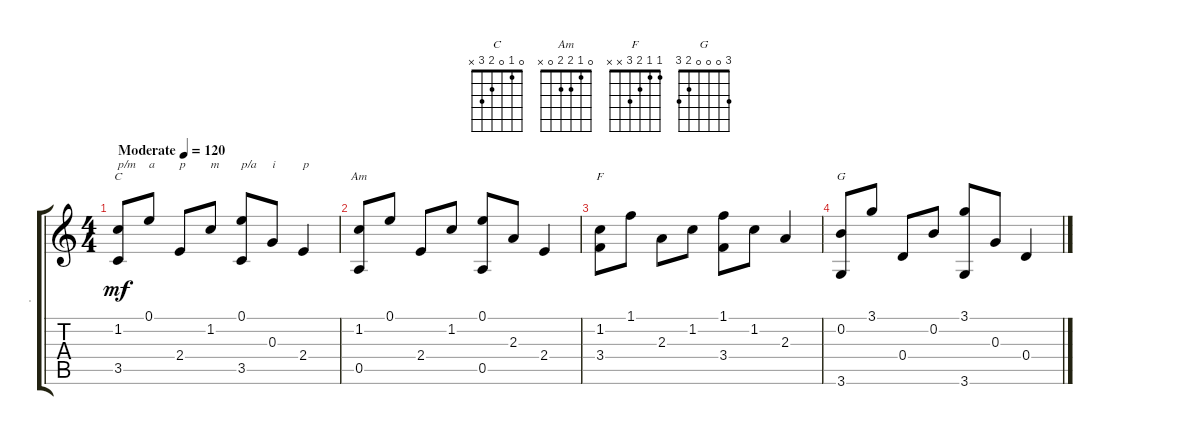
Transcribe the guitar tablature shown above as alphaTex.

\track ("." ".") {instrument acousticguitarnylon}
\staff {score tabs}
\tuning (E4 B3 G3 D3 A2 E2) {hide}
\chord ("C" 0 1 0 2 3 x)
\chord ("Am" 0 1 2 2 0 x)
\chord ("F" 1 1 2 3 x x)
\chord ("G" 3 0 0 0 2 3)
\ts (4 4)
\tempo (120 "Moderate")
\clef g2
\ks c
(1.2 3.5).8{ch "C" txt "p/m" dy mf instrument acousticguitarnylon} 0.1.8{txt "a"} 2.4.8{txt "p"} 1.2.8{txt "m"} (0.1 3.5).8{txt "p/a"} 0.3.8{txt "i"} 2.4.4{txt "p"} |
(1.2 0.5).8{ch "Am"} 0.1.8 2.4.8 1.2.8 (0.1 0.5).8 2.3.8 2.4.4 |
(1.2 3.4).8{ch "F"} 1.1.8 2.3.8 1.2.8 (1.1 3.4).8 1.2.8 2.3.4 |
(0.2 3.6).8{ch "G"} 3.1.8 0.4.8 0.2.8 (3.1 3.6).8 0.3.8 0.4.4
